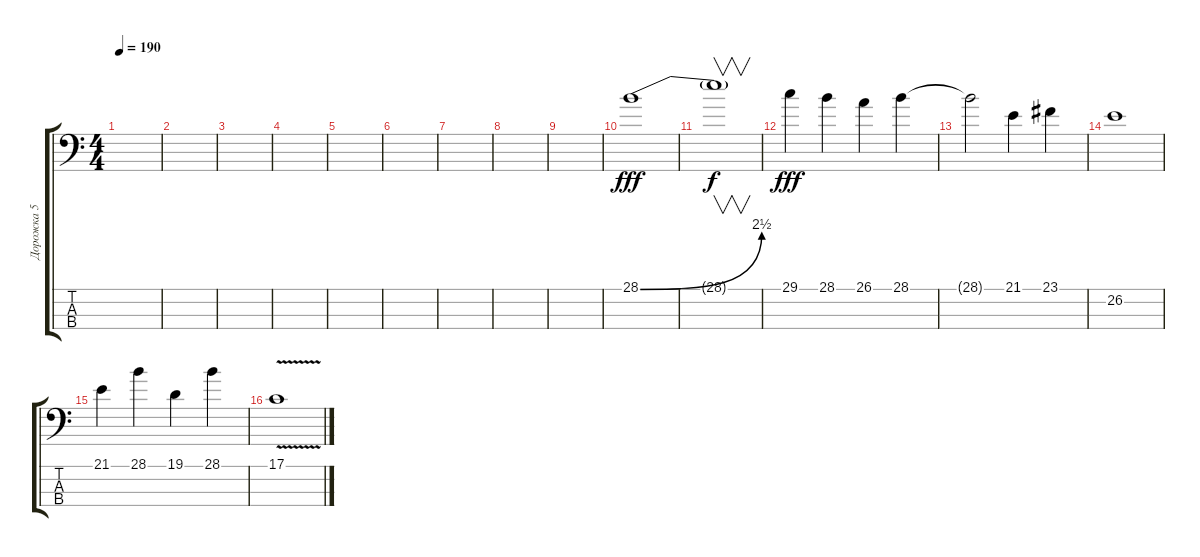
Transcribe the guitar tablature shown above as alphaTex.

\track ("Дорожка 5" "Дорожка 5") {instrument lead1square}
\staff {score tabs}
\tuning (G2 D2 A1 E1) {hide}
\ts (4 4)
\tempo 190
\clef f4
\ks c
|
|
|
|
|
|
|
|
|
28.1{be (bend 0 0 60 10)}.1{dy fff} |
28.1{t}.1{v dy f} |
29.1.4{dy fff} 28.1.4 26.1.4 28.1.4 |
28.1{t}.2 21.1.4 23.1.4 |
26.2.1 |
21.1.4 28.1.4 19.1.4 28.1.4 |
17.1{v}.1
